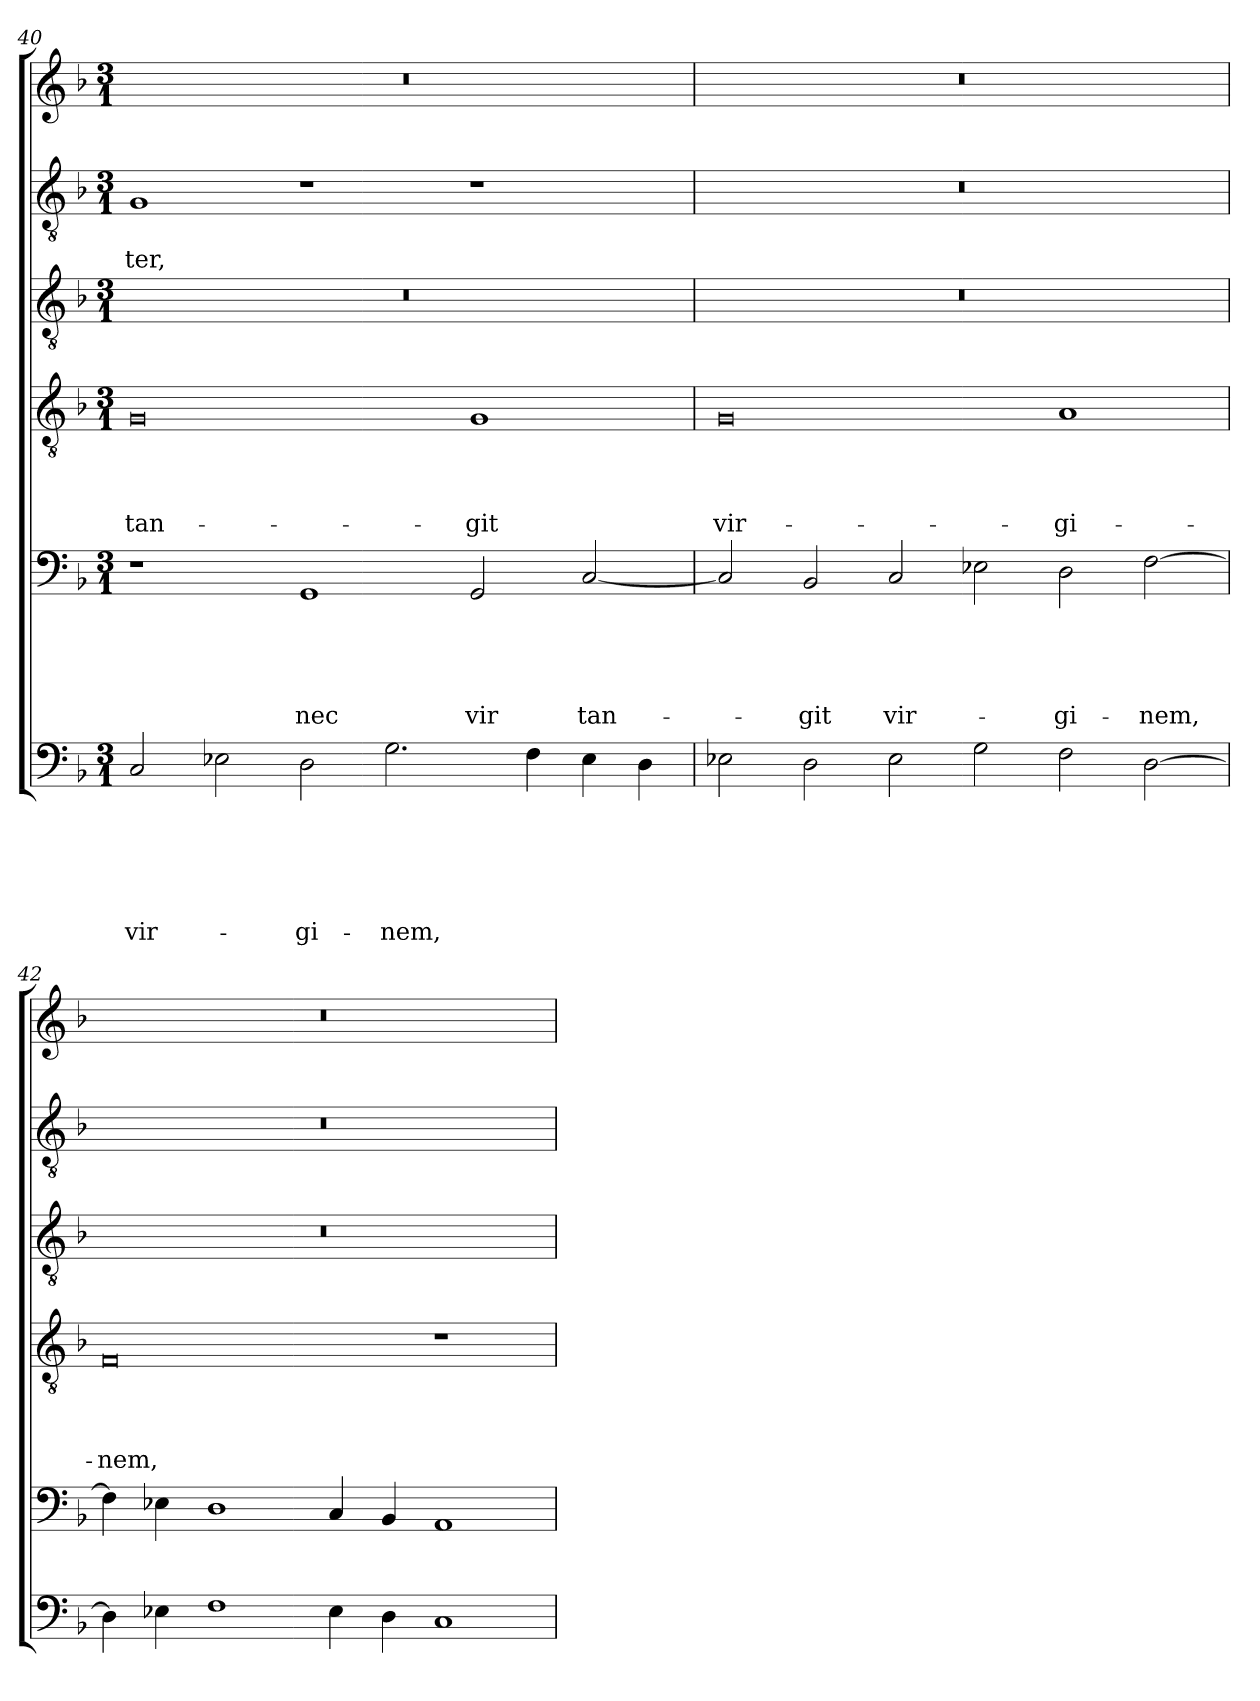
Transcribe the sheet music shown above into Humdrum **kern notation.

**kern	**text	**text	**text	**text	**text	**text	**kern	**text	**text	**text	**text	**text	**kern	**text	**text	**text	**text	**kern	**kern	**text	**text	**kern
*part6	*part6	*part6	*part6	*part6	*part6	*part6	*part5	*part5	*part5	*part5	*part5	*part5	*part4	*part4	*part4	*part4	*part4	*part3	*part2	*part2	*part2	*part1
*staff6	*staff6	*staff6	*staff6	*staff6	*staff6	*staff6	*staff5	*staff5	*staff5	*staff5	*staff5	*staff5	*staff4	*staff4	*staff4	*staff4	*staff4	*staff3	*staff2	*staff2	*staff2	*staff1
*clefF4	*	*	*	*	*	*	*clefF4	*	*	*	*	*	*clefGv2	*	*	*	*	*clefGv2	*clefGv2	*	*	*clefG2
*k[b-]	*	*	*	*	*	*	*k[b-]	*	*	*	*	*	*k[b-]	*	*	*	*	*k[b-]	*k[b-]	*	*	*k[b-]
*F:	*	*	*	*	*	*	*F:	*	*	*	*	*	*F:	*	*	*	*	*F:	*F:	*	*	*F:
*M3/1	*	*	*	*	*	*	*M3/1	*	*	*	*	*	*M3/1	*	*	*	*	*M3/1	*M3/1	*	*	*M3/1
=40	=40	=40	=40	=40	=40	=40	=40	=40	=40	=40	=40	=40	=40	=40	=40	=40	=40	=40	=40	=40	=40	=40
!	!	!	!	!	!	!LO:LY:b	!	!	!	!	!	!	!	!	!	!	!LO:LY:b	!	!	!	!LO:LY:b	!
2C/	.	.	.	.	.	vir-	1r	.	.	.	.	.	0G	.	.	.	tan-	0.r	1G	.	-ter,	0.r
2E-X\	.	.	.	.	.	.	.	.	.	.	.	.	.	.	.	.	.	.	.	.	.	.
!	!	!	!	!	!	!LO:LY:b	!	!	!	!	!	!LO:LY:b	!	!	!	!	!	!	!	!	!	!
2D\	.	.	.	.	.	-gi-	1GG	.	.	.	.	nec	.	.	.	.	.	.	1r	.	.	.
!	!	!	!	!	!	!LO:LY:b	!	!	!	!	!	!	!	!	!	!	!	!	!	!	!	!
2.G\	.	.	.	.	.	-nem,	.	.	.	.	.	.	.	.	.	.	.	.	.	.	.	.
!	!	!	!	!	!	!	!	!	!	!	!	!LO:LY:b	!	!	!	!	!LO:LY:b	!	!	!	!	!
.	.	.	.	.	.	.	2GG/	.	.	.	.	vir	1G	.	.	.	-git	.	1r	.	.	.
4F\	.	.	.	.	.	.	.	.	.	.	.	.	.	.	.	.	.	.	.	.	.	.
!	!	!	!	!	!	!	!	!	!	!	!	!LO:LY:b	!	!	!	!	!	!	!	!	!	!
4E-\	.	.	.	.	.	.	[2C/	.	.	.	.	tan-	.	.	.	.	.	.	.	.	.	.
4D\	.	.	.	.	.	.	.	.	.	.	.	.	.	.	.	.	.	.	.	.	.	.
=41	=41	=41	=41	=41	=41	=41	=41	=41	=41	=41	=41	=41	=41	=41	=41	=41	=41	=41	=41	=41	=41	=41
!	!	!	!	!	!	!	!	!	!	!	!	!	!	!	!	!	!LO:LY:b	!	!	!	!	!
2E-X\	.	.	.	.	.	.	2C/]	.	.	.	.	.	0G	.	.	.	vir-	0.r	0.r	.	.	0.r
!	!	!	!	!	!	!	!	!	!	!	!	!LO:LY:b	!	!	!	!	!	!	!	!	!	!
2D\	.	.	.	.	.	.	2BB-/	.	.	.	.	-git	.	.	.	.	.	.	.	.	.	.
!	!	!	!	!	!	!	!	!	!	!	!	!LO:LY:b	!	!	!	!	!	!	!	!	!	!
2E-\	.	.	.	.	.	.	2C/	.	.	.	.	vir-	.	.	.	.	.	.	.	.	.	.
2G\	.	.	.	.	.	.	2E-X\	.	.	.	.	.	.	.	.	.	.	.	.	.	.	.
!	!	!	!	!	!	!	!	!	!	!	!	!LO:LY:b	!	!	!	!	!LO:LY:b	!	!	!	!	!
2F\	.	.	.	.	.	.	2D\	.	.	.	.	-gi-	1A	.	.	.	-gi-	.	.	.	.	.
!	!	!	!	!	!	!	!	!	!	!	!	!LO:LY:b	!	!	!	!	!	!	!	!	!	!
[2D\	.	.	.	.	.	.	[2F\	.	.	.	.	-nem,	.	.	.	.	.	.	.	.	.	.
=42	=42	=42	=42	=42	=42	=42	=42	=42	=42	=42	=42	=42	=42	=42	=42	=42	=42	=42	=42	=42	=42	=42
!	!	!	!	!	!	!	!	!	!	!	!	!	!	!	!	!	!LO:LY:b	!	!	!	!	!
4D\]	.	.	.	.	.	.	4F\]	.	.	.	.	.	0F	.	.	.	-nem,	0.r	0.r	.	.	0.r
4E-X\	.	.	.	.	.	.	4E-X\	.	.	.	.	.	.	.	.	.	.	.	.	.	.	.
1F	.	.	.	.	.	.	1D	.	.	.	.	.	.	.	.	.	.	.	.	.	.	.
4E-\	.	.	.	.	.	.	4C/	.	.	.	.	.	.	.	.	.	.	.	.	.	.	.
4D\	.	.	.	.	.	.	4BB-/	.	.	.	.	.	.	.	.	.	.	.	.	.	.	.
1C	.	.	.	.	.	.	1AA	.	.	.	.	.	1r	.	.	.	.	.	.	.	.	.
=	=	=	=	=	=	=	=	=	=	=	=	=	=	=	=	=	=	=	=	=	=	=
*-	*-	*-	*-	*-	*-	*-	*-	*-	*-	*-	*-	*-	*-	*-	*-	*-	*-	*-	*-	*-	*-	*-
